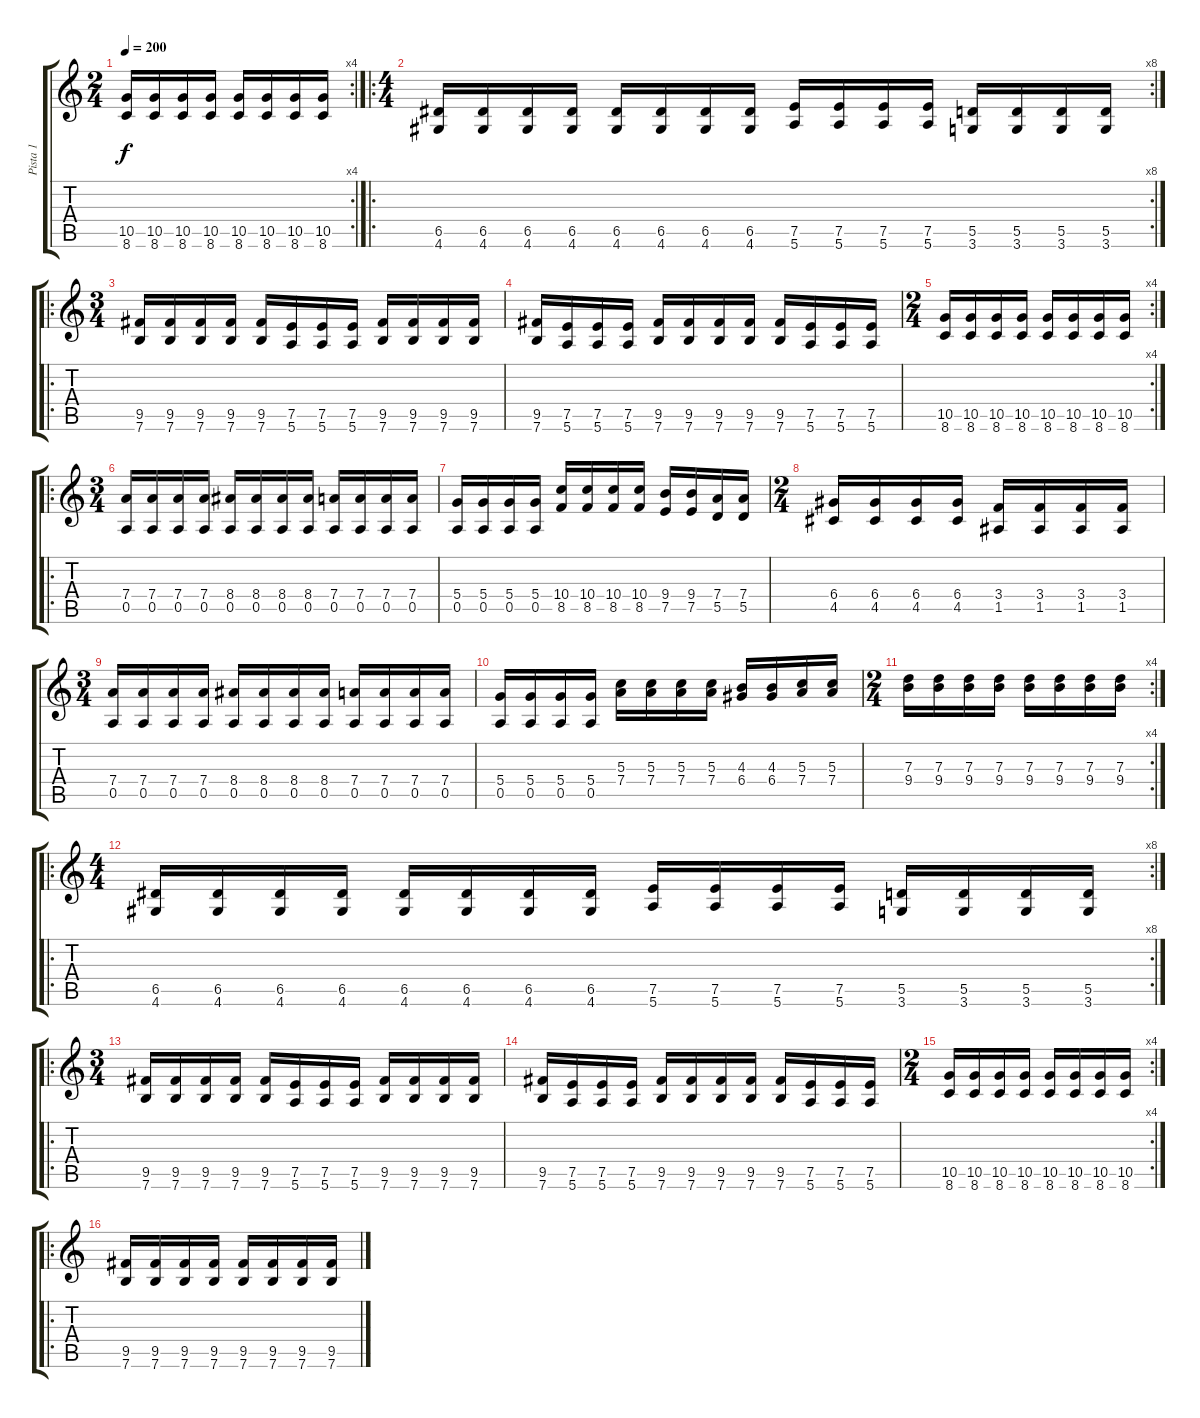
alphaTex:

\track ("Pista 1" "Pista 1") {instrument distortionguitar}
\staff {score tabs}
\tuning (E4 B3 G3 D3 A2 E2) {hide}
\rc 4
\ts (2 4)
\tempo 200
\clef g2
\ks c
(10.5 8.6).16{dy f} (10.5 8.6).16 (10.5 8.6).16 (10.5 8.6).16 (10.5 8.6).16 (10.5 8.6).16 (10.5 8.6).16 (10.5 8.6).16 |
\ro
\rc 8
\ts (4 4)
(6.5 4.6).16 (6.5 4.6).16 (6.5 4.6).16 (6.5 4.6).16 (6.5 4.6).16 (6.5 4.6).16 (6.5 4.6).16 (6.5 4.6).16 (7.5 5.6).16 (7.5 5.6).16 (7.5 5.6).16 (7.5 5.6).16 (5.5 3.6).16 (5.5 3.6).16 (5.5 3.6).16 (5.5 3.6).16 |
\ro
\ts (3 4)
(9.5 7.6).16 (9.5 7.6).16 (9.5 7.6).16 (9.5 7.6).16 (9.5 7.6).16 (7.5 5.6).16 (7.5 5.6).16 (7.5 5.6).16 (9.5 7.6).16 (9.5 7.6).16 (9.5 7.6).16 (9.5 7.6).16 |
(9.5 7.6).16 (7.5 5.6).16 (7.5 5.6).16 (7.5 5.6).16 (9.5 7.6).16 (9.5 7.6).16 (9.5 7.6).16 (9.5 7.6).16 (9.5 7.6).16 (7.5 5.6).16 (7.5 5.6).16 (7.5 5.6).16 |
\rc 4
\ts (2 4)
(10.5 8.6).16 (10.5 8.6).16 (10.5 8.6).16 (10.5 8.6).16 (10.5 8.6).16 (10.5 8.6).16 (10.5 8.6).16 (10.5 8.6).16 |
\ro
\ts (3 4)
(7.4 0.5).16 (7.4 0.5).16 (7.4 0.5).16 (7.4 0.5).16 (8.4 0.5).16 (8.4 0.5).16 (8.4 0.5).16 (8.4 0.5).16 (7.4 0.5).16 (7.4 0.5).16 (7.4 0.5).16 (7.4 0.5).16 |
(5.4 0.5).16 (5.4 0.5).16 (5.4 0.5).16 (5.4 0.5).16 (10.4 8.5).16 (10.4 8.5).16 (10.4 8.5).16 (10.4 8.5).16 (9.4 7.5).16 (9.4 7.5).16 (7.4 5.5).16 (7.4 5.5).16 |
\ts (2 4)
(6.4 4.5).16 (6.4 4.5).16 (6.4 4.5).16 (6.4 4.5).16 (3.4 1.5).16 (3.4 1.5).16 (3.4 1.5).16 (3.4 1.5).16 |
\ts (3 4)
(7.4 0.5).16 (7.4 0.5).16 (7.4 0.5).16 (7.4 0.5).16 (8.4 0.5).16 (8.4 0.5).16 (8.4 0.5).16 (8.4 0.5).16 (7.4 0.5).16 (7.4 0.5).16 (7.4 0.5).16 (7.4 0.5).16 |
(5.4 0.5).16 (5.4 0.5).16 (5.4 0.5).16 (5.4 0.5).16 (5.3 7.4).16 (5.3 7.4).16 (5.3 7.4).16 (5.3 7.4).16 (4.3 6.4).16 (4.3 6.4).16 (5.3 7.4).16 (5.3 7.4).16 |
\rc 4
\ts (2 4)
(7.3 9.4).16 (7.3 9.4).16 (7.3 9.4).16 (7.3 9.4).16 (7.3 9.4).16 (7.3 9.4).16 (7.3 9.4).16 (7.3 9.4).16 |
\ro
\rc 8
\ts (4 4)
(6.5 4.6).16 (6.5 4.6).16 (6.5 4.6).16 (6.5 4.6).16 (6.5 4.6).16 (6.5 4.6).16 (6.5 4.6).16 (6.5 4.6).16 (7.5 5.6).16 (7.5 5.6).16 (7.5 5.6).16 (7.5 5.6).16 (5.5 3.6).16 (5.5 3.6).16 (5.5 3.6).16 (5.5 3.6).16 |
\ro
\ts (3 4)
(9.5 7.6).16 (9.5 7.6).16 (9.5 7.6).16 (9.5 7.6).16 (9.5 7.6).16 (7.5 5.6).16 (7.5 5.6).16 (7.5 5.6).16 (9.5 7.6).16 (9.5 7.6).16 (9.5 7.6).16 (9.5 7.6).16 |
(9.5 7.6).16 (7.5 5.6).16 (7.5 5.6).16 (7.5 5.6).16 (9.5 7.6).16 (9.5 7.6).16 (9.5 7.6).16 (9.5 7.6).16 (9.5 7.6).16 (7.5 5.6).16 (7.5 5.6).16 (7.5 5.6).16 |
\rc 4
\ts (2 4)
(10.5 8.6).16 (10.5 8.6).16 (10.5 8.6).16 (10.5 8.6).16 (10.5 8.6).16 (10.5 8.6).16 (10.5 8.6).16 (10.5 8.6).16 |
\ro
(9.5 7.6).16 (9.5 7.6).16 (9.5 7.6).16 (9.5 7.6).16 (9.5 7.6).16 (9.5 7.6).16 (9.5 7.6).16 (9.5 7.6).16
